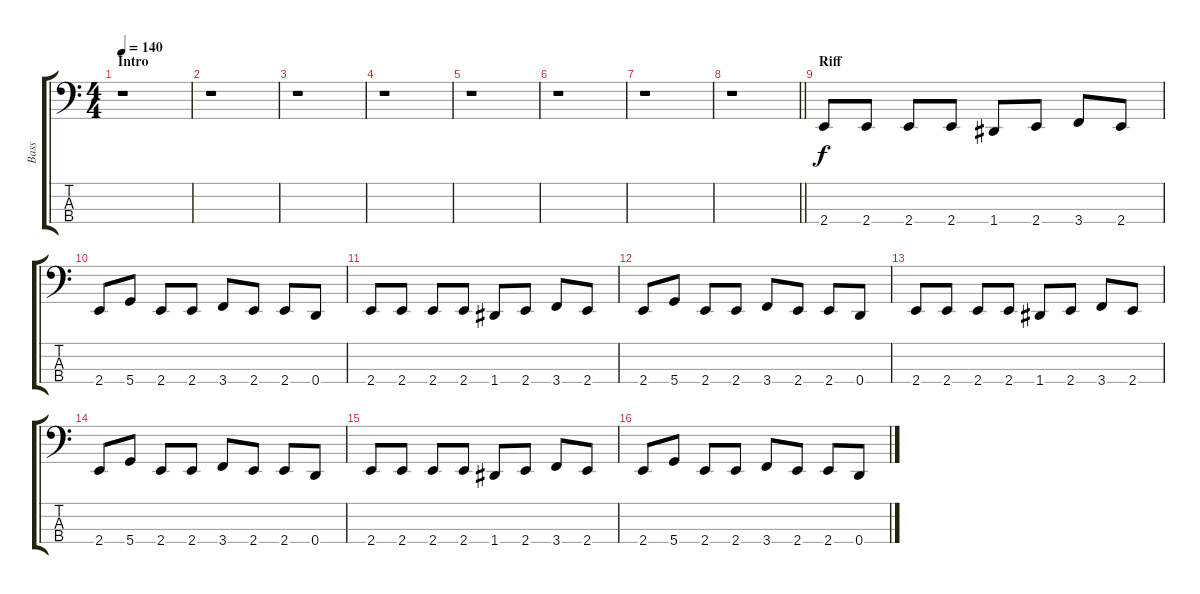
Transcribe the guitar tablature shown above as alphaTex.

\track ("Bass" "Bass") {instrument electricbassfinger}
\staff {score tabs}
\tuning (G2 D2 A1 D1) {hide}
\ts (4 4)
\section ("" "Intro")
\tempo 140
\clef f4
\ks c
r.1{dy f instrument electricbassfinger} |
r.1 |
r.1 |
r.1 |
r.1 |
r.1 |
r.1 |
\barLineRight lightlight
r.1 |
\section ("" "Riff")
2.4.8 2.4.8 2.4.8 2.4.8 1.4.8 2.4.8 3.4.8 2.4.8 |
2.4.8 5.4.8 2.4.8 2.4.8 3.4.8 2.4.8 2.4.8 0.4.8 |
2.4.8 2.4.8 2.4.8 2.4.8 1.4.8 2.4.8 3.4.8 2.4.8 |
2.4.8 5.4.8 2.4.8 2.4.8 3.4.8 2.4.8 2.4.8 0.4.8 |
2.4.8 2.4.8 2.4.8 2.4.8 1.4.8 2.4.8 3.4.8 2.4.8 |
2.4.8 5.4.8 2.4.8 2.4.8 3.4.8 2.4.8 2.4.8 0.4.8 |
2.4.8 2.4.8 2.4.8 2.4.8 1.4.8 2.4.8 3.4.8 2.4.8 |
2.4.8 5.4.8 2.4.8 2.4.8 3.4.8 2.4.8 2.4.8 0.4.8
